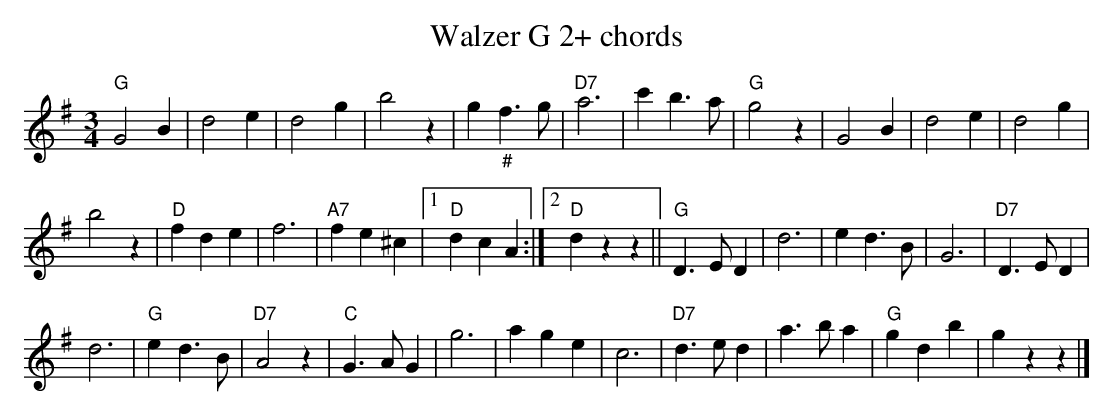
X:1
T:Walzer G 2+ chords
M:3/4
L:1/4
K:Gmaj%%MIDI gchordon
"G"G2B | d2e | d2g | b2z | g"_#"f>g | "D7"a3 | c'b>a | "G"g2z | G2B | d2e | d2g |
b2z | "D"fde | f3 | "A7"fe^c |1 "D"dcA :|2 "D"dzz || "G"D>ED | d3 | ed>B | G3 | "D7"D>ED |
d3 | "G"ed>B | "D7"A2z | "C"G>AG | g3 | age | c3 | "D7"d>ed | a>ba | "G"gdb | gzz |]
